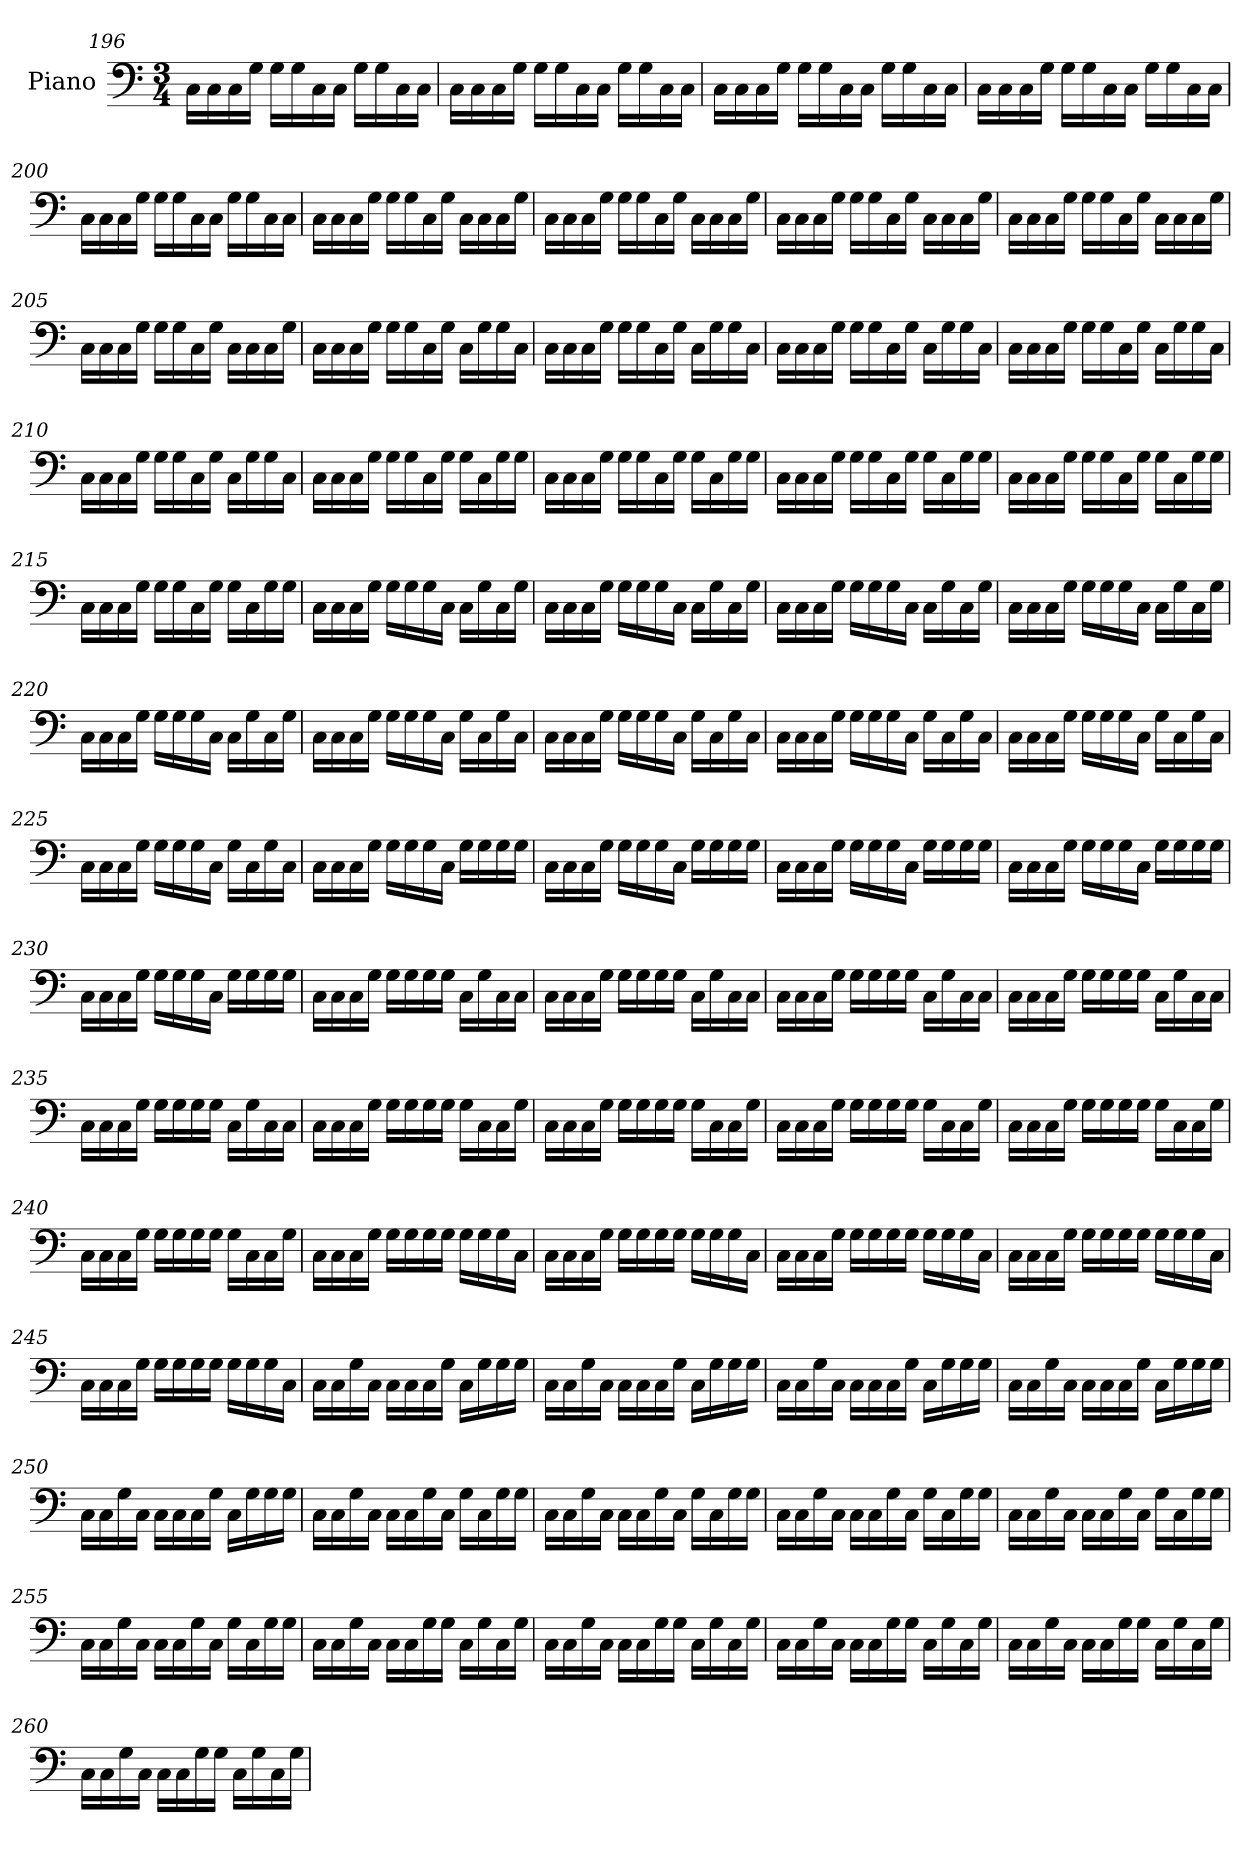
**kern
*part1
*staff1
*I"Piano
*I'Pno.
!!LO:LB:g=z
*clefF4
*k[]
*M3/4
=196
16C\LL
16C\
16C\
16G\JJ
16G\LL
16G\
16C\
16C\JJ
16G\LL
16G\
16C\
16C\JJ
=197
16C\LL
16C\
16C\
16G\JJ
16G\LL
16G\
16C\
16C\JJ
16G\LL
16G\
16C\
16C\JJ
=198
16C\LL
16C\
16C\
16G\JJ
16G\LL
16G\
16C\
16C\JJ
16G\LL
16G\
16C\
16C\JJ
!!LO:LB:g=z
=199
16C\LL
16C\
16C\
16G\JJ
16G\LL
16G\
16C\
16C\JJ
16G\LL
16G\
16C\
16C\JJ
=200
16C\LL
16C\
16C\
16G\JJ
16G\LL
16G\
16C\
16C\JJ
16G\LL
16G\
16C\
16C\JJ
=201
16C\LL
16C\
16C\
16G\JJ
16G\LL
16G\
16C\
16G\JJ
16C\LL
16C\
16C\
16G\JJ
!!LO:LB:g=z
=202
16C\LL
16C\
16C\
16G\JJ
16G\LL
16G\
16C\
16G\JJ
16C\LL
16C\
16C\
16G\JJ
=203
16C\LL
16C\
16C\
16G\JJ
16G\LL
16G\
16C\
16G\JJ
16C\LL
16C\
16C\
16G\JJ
=204
16C\LL
16C\
16C\
16G\JJ
16G\LL
16G\
16C\
16G\JJ
16C\LL
16C\
16C\
16G\JJ
!!LO:PB:g=z
=205
16C\LL
16C\
16C\
16G\JJ
16G\LL
16G\
16C\
16G\JJ
16C\LL
16C\
16C\
16G\JJ
=206
16C\LL
16C\
16C\
16G\JJ
16G\LL
16G\
16C\
16G\JJ
16C\LL
16G\
16G\
16C\JJ
=207
16C\LL
16C\
16C\
16G\JJ
16G\LL
16G\
16C\
16G\JJ
16C\LL
16G\
16G\
16C\JJ
!!LO:LB:g=z
=208
16C\LL
16C\
16C\
16G\JJ
16G\LL
16G\
16C\
16G\JJ
16C\LL
16G\
16G\
16C\JJ
=209
16C\LL
16C\
16C\
16G\JJ
16G\LL
16G\
16C\
16G\JJ
16C\LL
16G\
16G\
16C\JJ
=210
16C\LL
16C\
16C\
16G\JJ
16G\LL
16G\
16C\
16G\JJ
16C\LL
16G\
16G\
16C\JJ
!!LO:LB:g=z
=211
16C\LL
16C\
16C\
16G\JJ
16G\LL
16G\
16C\
16G\JJ
16G\LL
16C\
16G\
16G\JJ
=212
16C\LL
16C\
16C\
16G\JJ
16G\LL
16G\
16C\
16G\JJ
16G\LL
16C\
16G\
16G\JJ
=213
16C\LL
16C\
16C\
16G\JJ
16G\LL
16G\
16C\
16G\JJ
16G\LL
16C\
16G\
16G\JJ
!!LO:LB:g=z
=214
16C\LL
16C\
16C\
16G\JJ
16G\LL
16G\
16C\
16G\JJ
16G\LL
16C\
16G\
16G\JJ
=215
16C\LL
16C\
16C\
16G\JJ
16G\LL
16G\
16C\
16G\JJ
16G\LL
16C\
16G\
16G\JJ
=216
16C\LL
16C\
16C\
16G\JJ
16G\LL
16G\
16G\
16C\JJ
16C\LL
16G\
16C\
16G\JJ
!!LO:LB:g=z
=217
16C\LL
16C\
16C\
16G\JJ
16G\LL
16G\
16G\
16C\JJ
16C\LL
16G\
16C\
16G\JJ
=218
16C\LL
16C\
16C\
16G\JJ
16G\LL
16G\
16G\
16C\JJ
16C\LL
16G\
16C\
16G\JJ
=219
16C\LL
16C\
16C\
16G\JJ
16G\LL
16G\
16G\
16C\JJ
16C\LL
16G\
16C\
16G\JJ
!!LO:LB:g=z
=220
16C\LL
16C\
16C\
16G\JJ
16G\LL
16G\
16G\
16C\JJ
16C\LL
16G\
16C\
16G\JJ
=221
16C\LL
16C\
16C\
16G\JJ
16G\LL
16G\
16G\
16C\JJ
16G\LL
16C\
16G\
16C\JJ
=222
16C\LL
16C\
16C\
16G\JJ
16G\LL
16G\
16G\
16C\JJ
16G\LL
16C\
16G\
16C\JJ
!!LO:LB:g=z
=223
16C\LL
16C\
16C\
16G\JJ
16G\LL
16G\
16G\
16C\JJ
16G\LL
16C\
16G\
16C\JJ
=224
16C\LL
16C\
16C\
16G\JJ
16G\LL
16G\
16G\
16C\JJ
16G\LL
16C\
16G\
16C\JJ
=225
16C\LL
16C\
16C\
16G\JJ
16G\LL
16G\
16G\
16C\JJ
16G\LL
16C\
16G\
16C\JJ
!!LO:LB:g=z
=226
16C\LL
16C\
16C\
16G\JJ
16G\LL
16G\
16G\
16C\JJ
16G\LL
16G\
16G\
16G\JJ
=227
16C\LL
16C\
16C\
16G\JJ
16G\LL
16G\
16G\
16C\JJ
16G\LL
16G\
16G\
16G\JJ
=228
16C\LL
16C\
16C\
16G\JJ
16G\LL
16G\
16G\
16C\JJ
16G\LL
16G\
16G\
16G\JJ
!!LO:LB:g=z
=229
16C\LL
16C\
16C\
16G\JJ
16G\LL
16G\
16G\
16C\JJ
16G\LL
16G\
16G\
16G\JJ
=230
16C\LL
16C\
16C\
16G\JJ
16G\LL
16G\
16G\
16C\JJ
16G\LL
16G\
16G\
16G\JJ
=231
16C\LL
16C\
16C\
16G\JJ
16G\LL
16G\
16G\
16G\JJ
16C\LL
16G\
16C\
16C\JJ
!!LO:LB:g=z
=232
16C\LL
16C\
16C\
16G\JJ
16G\LL
16G\
16G\
16G\JJ
16C\LL
16G\
16C\
16C\JJ
=233
16C\LL
16C\
16C\
16G\JJ
16G\LL
16G\
16G\
16G\JJ
16C\LL
16G\
16C\
16C\JJ
=234
16C\LL
16C\
16C\
16G\JJ
16G\LL
16G\
16G\
16G\JJ
16C\LL
16G\
16C\
16C\JJ
!!LO:LB:g=z
=235
16C\LL
16C\
16C\
16G\JJ
16G\LL
16G\
16G\
16G\JJ
16C\LL
16G\
16C\
16C\JJ
=236
16C\LL
16C\
16C\
16G\JJ
16G\LL
16G\
16G\
16G\JJ
16G\LL
16C\
16C\
16G\JJ
=237
16C\LL
16C\
16C\
16G\JJ
16G\LL
16G\
16G\
16G\JJ
16G\LL
16C\
16C\
16G\JJ
!!LO:PB:g=z
=238
16C\LL
16C\
16C\
16G\JJ
16G\LL
16G\
16G\
16G\JJ
16G\LL
16C\
16C\
16G\JJ
=239
16C\LL
16C\
16C\
16G\JJ
16G\LL
16G\
16G\
16G\JJ
16G\LL
16C\
16C\
16G\JJ
=240
16C\LL
16C\
16C\
16G\JJ
16G\LL
16G\
16G\
16G\JJ
16G\LL
16C\
16C\
16G\JJ
!!LO:LB:g=z
=241
16C\LL
16C\
16C\
16G\JJ
16G\LL
16G\
16G\
16G\JJ
16G\LL
16G\
16G\
16C\JJ
=242
16C\LL
16C\
16C\
16G\JJ
16G\LL
16G\
16G\
16G\JJ
16G\LL
16G\
16G\
16C\JJ
=243
16C\LL
16C\
16C\
16G\JJ
16G\LL
16G\
16G\
16G\JJ
16G\LL
16G\
16G\
16C\JJ
!!LO:LB:g=z
=244
16C\LL
16C\
16C\
16G\JJ
16G\LL
16G\
16G\
16G\JJ
16G\LL
16G\
16G\
16C\JJ
=245
16C\LL
16C\
16C\
16G\JJ
16G\LL
16G\
16G\
16G\JJ
16G\LL
16G\
16G\
16C\JJ
=246
16C\LL
16C\
16G\
16C\JJ
16C\LL
16C\
16C\
16G\JJ
16C\LL
16G\
16G\
16G\JJ
!!LO:LB:g=z
=247
16C\LL
16C\
16G\
16C\JJ
16C\LL
16C\
16C\
16G\JJ
16C\LL
16G\
16G\
16G\JJ
=248
16C\LL
16C\
16G\
16C\JJ
16C\LL
16C\
16C\
16G\JJ
16C\LL
16G\
16G\
16G\JJ
=249
16C\LL
16C\
16G\
16C\JJ
16C\LL
16C\
16C\
16G\JJ
16C\LL
16G\
16G\
16G\JJ
!!LO:LB:g=z
=250
16C\LL
16C\
16G\
16C\JJ
16C\LL
16C\
16C\
16G\JJ
16C\LL
16G\
16G\
16G\JJ
=251
16C\LL
16C\
16G\
16C\JJ
16C\LL
16C\
16G\
16C\JJ
16G\LL
16C\
16G\
16G\JJ
=252
16C\LL
16C\
16G\
16C\JJ
16C\LL
16C\
16G\
16C\JJ
16G\LL
16C\
16G\
16G\JJ
!!LO:LB:g=z
=253
16C\LL
16C\
16G\
16C\JJ
16C\LL
16C\
16G\
16C\JJ
16G\LL
16C\
16G\
16G\JJ
=254
16C\LL
16C\
16G\
16C\JJ
16C\LL
16C\
16G\
16C\JJ
16G\LL
16C\
16G\
16G\JJ
=255
16C\LL
16C\
16G\
16C\JJ
16C\LL
16C\
16G\
16C\JJ
16G\LL
16C\
16G\
16G\JJ
!!LO:LB:g=z
=256
16C\LL
16C\
16G\
16C\JJ
16C\LL
16C\
16G\
16G\JJ
16C\LL
16G\
16C\
16G\JJ
=257
16C\LL
16C\
16G\
16C\JJ
16C\LL
16C\
16G\
16G\JJ
16C\LL
16G\
16C\
16G\JJ
=258
16C\LL
16C\
16G\
16C\JJ
16C\LL
16C\
16G\
16G\JJ
16C\LL
16G\
16C\
16G\JJ
!!LO:LB:g=z
=259
16C\LL
16C\
16G\
16C\JJ
16C\LL
16C\
16G\
16G\JJ
16C\LL
16G\
16C\
16G\JJ
=260
16C\LL
16C\
16G\
16C\JJ
16C\LL
16C\
16G\
16G\JJ
16C\LL
16G\
16C\
16G\JJ
=
*-
